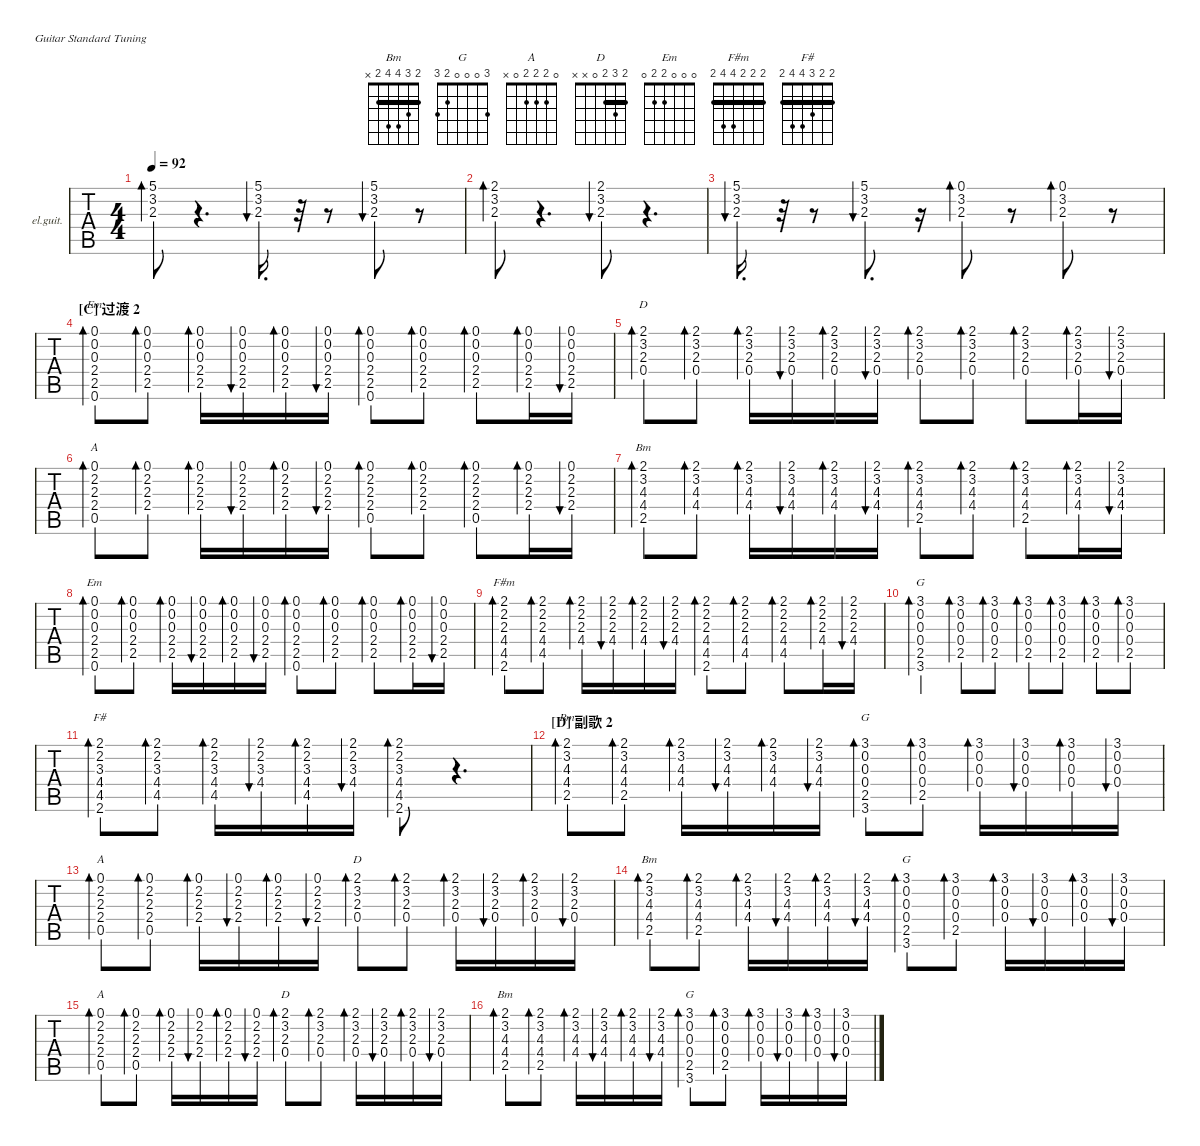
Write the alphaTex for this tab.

\defaultSystemsLayout 4
\hideDynamics
\bracketExtendMode nobrackets
\firstSystemTrackNameOrientation horizontal
\otherSystemsTrackNameOrientation horizontal
\track ("节奏吉他" "el.guit.") {instrument electricguitarclean}
\staff {tabs}
\tuning (E4 B3 G3 D3 A2 E2)
\chord ("Bm" 2 3 4 4 2 x) {showfingering false barre 2}
\chord ("G" 3 0 0 0 2 3) {showfingering false}
\chord ("A" 0 2 2 2 0 x) {showfingering false}
\chord ("D" 2 3 2 0 x x) {showfingering false barre 2}
\chord ("Em" 0 0 0 2 2 0) {showfingering false}
\chord ("F#m" 2 2 2 4 4 2) {showfingering false barre (2 2 2)}
\chord ("F#" 2 2 3 4 4 2) {showfingering false barre (2 2)}
\ts (4 4)
\tempo 92
\clef g2
\ks d
(2.3 3.2 5.1).8{bd 30 dy mf} r.4{d} (3.2 5.1 2.3).16{d bu 30} r.32 r.8 (3.2 5.1 2.3).8{bu 30} r.8 |
(2.1 3.2 2.3).8{bd 30} r.4{d} (2.3 3.2 2.1).8{bu 30} r.4{d} |
(3.2 5.1 2.3).16{d bu 30} r.32 r.8 (2.3 3.2 5.1).8{d bu 30} r.16 (3.2{st} 2.3 0.1).8{bd 30} r.8 (0.1 2.3 3.2{st}).8{bd 30} r.8 |
\section ("C" "过渡 2")
(2.4 0.1 2.5 0.3 0.2 0.6).8{bd 30 ch "Em"} (0.1 0.3 2.4 0.2 2.5).8{bd 30} (0.1 0.3 2.4 0.2 2.5).16{bd 30} (2.4 0.3 0.1 0.2 2.5).16{bu 30} (0.1 0.3 2.4 0.2 2.5).16{bd 30} (2.4 0.3 0.1 0.2 2.5).16{bu 30} (0.1 0.3 2.4 2.5 0.2 0.6).8{bd 30} (2.4 0.3 0.1 0.2 2.5).8{bd 71} (0.1 0.3 2.4 0.2 2.5).8{bd 30} (2.4 0.3 0.1 0.2 2.5).16{bd 30} (0.1 0.3 2.4 0.2 2.5).16{bu 30} |
(2.1 3.2 2.3 0.4).8{bd 30 ch "D"} (2.1 2.3 0.4 3.2).8{bd 30} (2.1 2.3 0.4 3.2).16{bd 30} (0.4 2.3 2.1 3.2).16{bu 30} (2.1 2.3 0.4 3.2).16{bd 30} (0.4 2.3 2.1 3.2).16{bu 30} (2.1 2.3 0.4 3.2).8{bd 30} (0.4 2.3 2.1 3.2).8{bd 71} (2.1 2.3 0.4 3.2).8{bd 30} (0.4 2.3 2.1 3.2).16{bd 30} (2.1 2.3 0.4 3.2).16{bu 30} |
(2.4 0.1 2.2 2.3 0.5).8{bd 30 ch "A"} (0.1 2.3 2.4 2.2).8{bd 30} (0.1 2.3 2.4 2.2).16{bd 30} (2.4 2.3 0.1 2.2).16{bu 30} (0.1 2.3 2.4 2.2).16{bd 30} (2.4 2.3 0.1 2.2).16{bu 30} (0.1 2.3 2.4 0.5 2.2).8{bd 30} (2.4 2.3 0.1 2.2).8{bd 71} (0.1 2.3 2.4 2.2 0.5).8{bd 30} (2.4 2.3 0.1 2.2).16{bd 30} (0.1 2.3 2.4 2.2).16{bu 30} |
(2.1 3.2 4.3 4.4 2.5).8{bd 30 ch "Bm"} (2.1 4.3 4.4 3.2).8{bd 30} (2.1 4.3 4.4 3.2).16{bd 30} (4.4 4.3 2.1 3.2).16{bu 30} (2.1 4.3 4.4 3.2).16{bd 30} (4.4 4.3 2.1 3.2).16{bu 30} (2.1 4.3 4.4 3.2 2.5).8{bd 30} (4.4 4.3 2.1 3.2).8{bd 71} (2.1 4.3 4.4 3.2 2.5).8{bd 30} (4.4 4.3 2.1 3.2).16{bd 30} (2.1 4.3 4.4 3.2).16{bu 30} |
(2.4 0.1 2.5 0.3 0.2 0.6).8{bd 30 ch "Em"} (0.1 0.3 2.4 0.2 2.5).8{bd 30} (0.1 0.3 2.4 0.2 2.5).16{bd 30} (2.4 0.3 0.1 0.2 2.5).16{bu 30} (0.1 0.3 2.4 0.2 2.5).16{bd 30} (2.4 0.3 0.1 0.2 2.5).16{bu 30} (0.1 0.3 2.4 2.5 0.2 0.6).8{bd 30} (2.4 0.3 0.1 0.2 2.5).8{bd 71} (0.1 0.3 2.4 0.2 2.5).8{bd 30} (2.4 0.3 0.1 0.2 2.5).16{bd 30} (0.1 0.3 2.4 0.2 2.5).16{bu 30} |
(2.1 2.2 2.3 4.4 4.5 2.6).8{bd 30 ch "F#m"} (2.1 2.3 4.4 2.2 4.5).8{bd 30} (2.1 2.3 4.4 2.2).16{bd 30} (4.4 2.3 2.1 2.2).16{bu 30} (2.1 2.3 4.4 2.2).16{bd 30} (4.4 2.3 2.1 2.2).16{bu 30} (2.1 2.3 4.4 4.5 2.2 2.6).8{bd 30} (4.4 2.3 2.1 2.2 4.5).8{bd 71} (2.1 2.3 4.4 2.2 4.5).8{bd 30} (4.4 2.3 2.1 2.2).16{bd 30} (2.1 2.3 4.4 2.2).16{bu 30} |
(2.5 0.3 0.2 0.4 3.6 3.1).4{bd 30 ch "G"} (0.4 0.3 0.2 2.5 3.1).8{bd 71} (0.3 0.4 0.2 2.5 3.1).8{bd 30} (0.4 0.3 0.2 2.5 3.1).8{bd 71} (0.3 0.4 0.2 2.5 3.1).8{bd 30} (0.4 0.3 0.2 2.5 3.1).8{bd 71} (0.3 0.4 0.2 2.5 3.1).8{bd 30} |
(2.1 2.2 3.3 4.5 2.6 4.4).8{bd 30 ch "F#"} (2.1 3.3 2.2 4.5 4.4).8{bd 30} (2.1 3.3 2.2 4.4 4.5).16{bd 30} (3.3 2.1 2.2 4.4).16{bu 30} (2.1 3.3 2.2 4.4 4.5).16{bd 30} (3.3 2.1 2.2 4.4).16{bu 30} (2.1 3.3{st} 4.5 2.2 2.6 4.4).8{bd 30} r.4{d} |
\section ("D" "副歌 2")
(2.5 2.1 3.2 4.3 4.4).8{bd 30 ch "Bm"} (2.1 4.3 4.4 3.2 2.5).8{bd 30} (2.1 4.3 4.4 3.2).16{bd 30} (4.4 4.3 2.1 3.2).16{bu 30} (2.1 4.3 4.4 3.2).16{bd 30} (4.4 4.3 2.1 3.2).16{bu 30} (2.5 3.1 0.2 0.3 0.4 3.6).8{bd 30 ch "G"} (0.4 0.3 3.1 0.2 2.5).8{bd 71} (3.1 0.3 0.4 0.2).16{bd 30} (0.4 0.3 3.1 0.2).16{bu 30} (3.1 0.3 0.4 0.2).16{bd 30} (0.4 0.3 3.1 0.2).16{bu 30} |
(0.5 0.1 2.2 2.3 2.4).8{bd 30 ch "A"} (0.1 2.3 2.4 2.2 0.5).8{bd 30} (0.1 2.3 2.4 2.2).16{bd 30} (2.4 2.3 0.1 2.2).16{bu 30} (0.1 2.3 2.4 2.2).16{bd 30} (2.4 2.3 0.1 2.2).16{bu 30} (2.1 3.2 2.3 0.4).8{bd 30 ch "D"} (0.4 2.3 2.1 3.2).8{bd 71} (2.1 2.3 0.4 3.2).16{bd 30} (0.4 2.3 2.1 3.2).16{bu 30} (2.1 2.3 0.4 3.2).16{bd 30} (0.4 2.3 2.1 3.2).16{bu 30} |
(2.5 2.1 3.2 4.3 4.4).8{bd 30 ch "Bm"} (2.1 4.3 4.4 3.2 2.5).8{bd 30} (2.1 4.3 4.4 3.2).16{bd 30} (4.4 4.3 2.1 3.2).16{bu 30} (2.1 4.3 4.4 3.2).16{bd 30} (4.4 4.3 2.1 3.2).16{bu 30} (2.5 3.1 0.2 0.3 0.4 3.6).8{bd 30 ch "G"} (0.4 0.3 3.1 0.2 2.5).8{bd 71} (3.1 0.3 0.4 0.2).16{bd 30} (0.4 0.3 3.1 0.2).16{bu 30} (3.1 0.3 0.4 0.2).16{bd 30} (0.4 0.3 3.1 0.2).16{bu 30} |
(0.5 0.1 2.2 2.3 2.4).8{bd 30 ch "A"} (0.1 2.3 2.4 2.2 0.5).8{bd 30} (0.1 2.3 2.4 2.2).16{bd 30} (2.4 2.3 0.1 2.2).16{bu 30} (0.1 2.3 2.4 2.2).16{bd 30} (2.4 2.3 0.1 2.2).16{bu 30} (2.1 3.2 2.3 0.4).8{bd 30 ch "D"} (0.4 2.3 2.1 3.2).8{bd 71} (2.1 2.3 0.4 3.2).16{bd 30} (0.4 2.3 2.1 3.2).16{bu 30} (2.1 2.3 0.4 3.2).16{bd 30} (0.4 2.3 2.1 3.2).16{bu 30} |
(2.5 2.1 3.2 4.3 4.4).8{bd 30 ch "Bm"} (2.1 4.3 4.4 3.2 2.5).8{bd 30} (2.1 4.3 4.4 3.2).16{bd 30} (4.4 4.3 2.1 3.2).16{bu 30} (2.1 4.3 4.4 3.2).16{bd 30} (4.4 4.3 2.1 3.2).16{bu 30} (2.5 3.1 0.2 0.3 0.4 3.6).8{bd 30 ch "G"} (0.4 0.3 3.1 0.2 2.5).8{bd 71} (3.1 0.3 0.4 0.2).16{bd 30} (0.4 0.3 3.1 0.2).16{bu 30} (3.1 0.3 0.4 0.2).16{bd 30} (0.4 0.3 3.1 0.2).16{bu 30}
